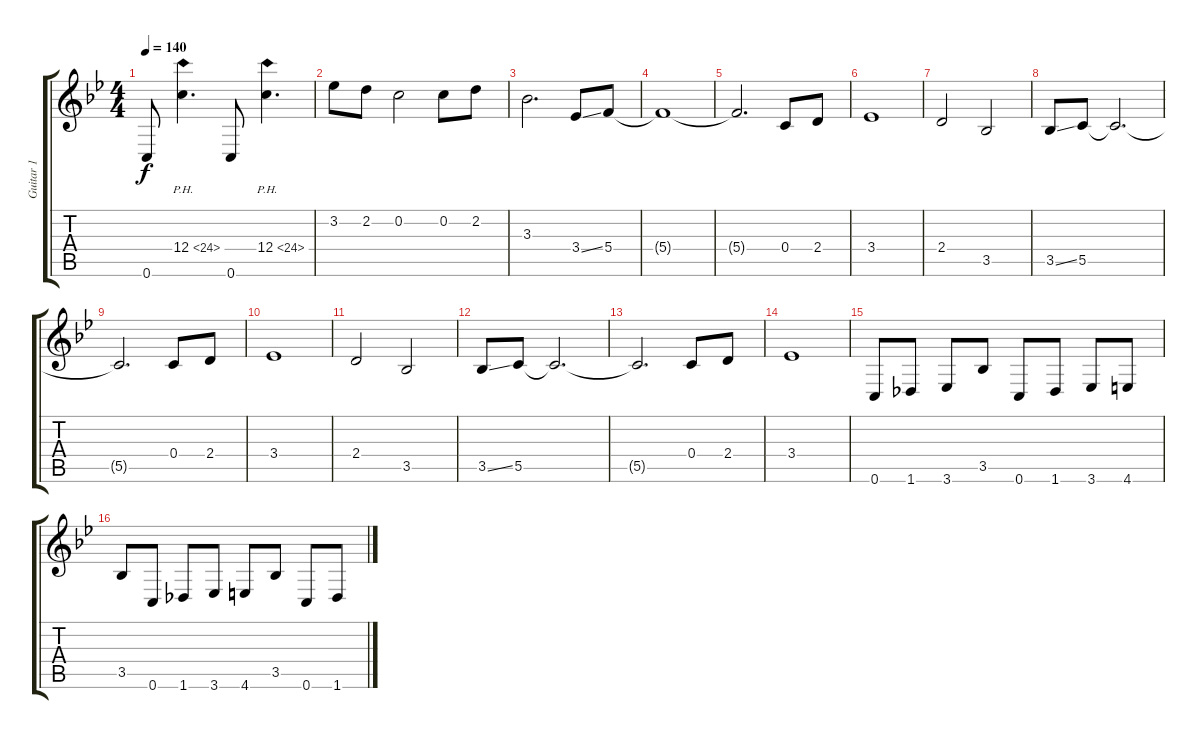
\track ("Guitar 1" "Guitar 1") {instrument distortionguitar}
\staff {score tabs}
\tuning (E4 C4 G3 C3 G2 C2) {hide}
\ts (4 4)
\tempo 140
\clef g2
\ks gminor
0.6.8{dy f} 12.4{ph 12}.4{d} 0.6.8 12.4{ph 12}.4{d} |
3.2.8 2.2.8 0.2.2 0.2.8 2.2.8 |
3.3.2{d} 3.4{ss}.8 5.4.8 |
5.4{t}.1 |
5.4{t}.2{d} 0.4.8 2.4.8 |
3.4.1 |
2.4.2 3.5.2 |
3.5{ss}.8 5.5.8 5.5{t}.2{d} |
5.5{t}.2{d} 0.4.8 2.4.8 |
3.4.1 |
2.4.2 3.5.2 |
3.5{ss}.8 5.5.8 5.5{t}.2{d} |
5.5{t}.2{d} 0.4.8 2.4.8 |
3.4.1 |
0.6.8 1.6.8 3.6.8 3.5.8 0.6.8 1.6.8 3.6.8 4.6.8 |
3.5.8 0.6.8 1.6.8 3.6.8 4.6.8 3.5.8 0.6.8 1.6.8
